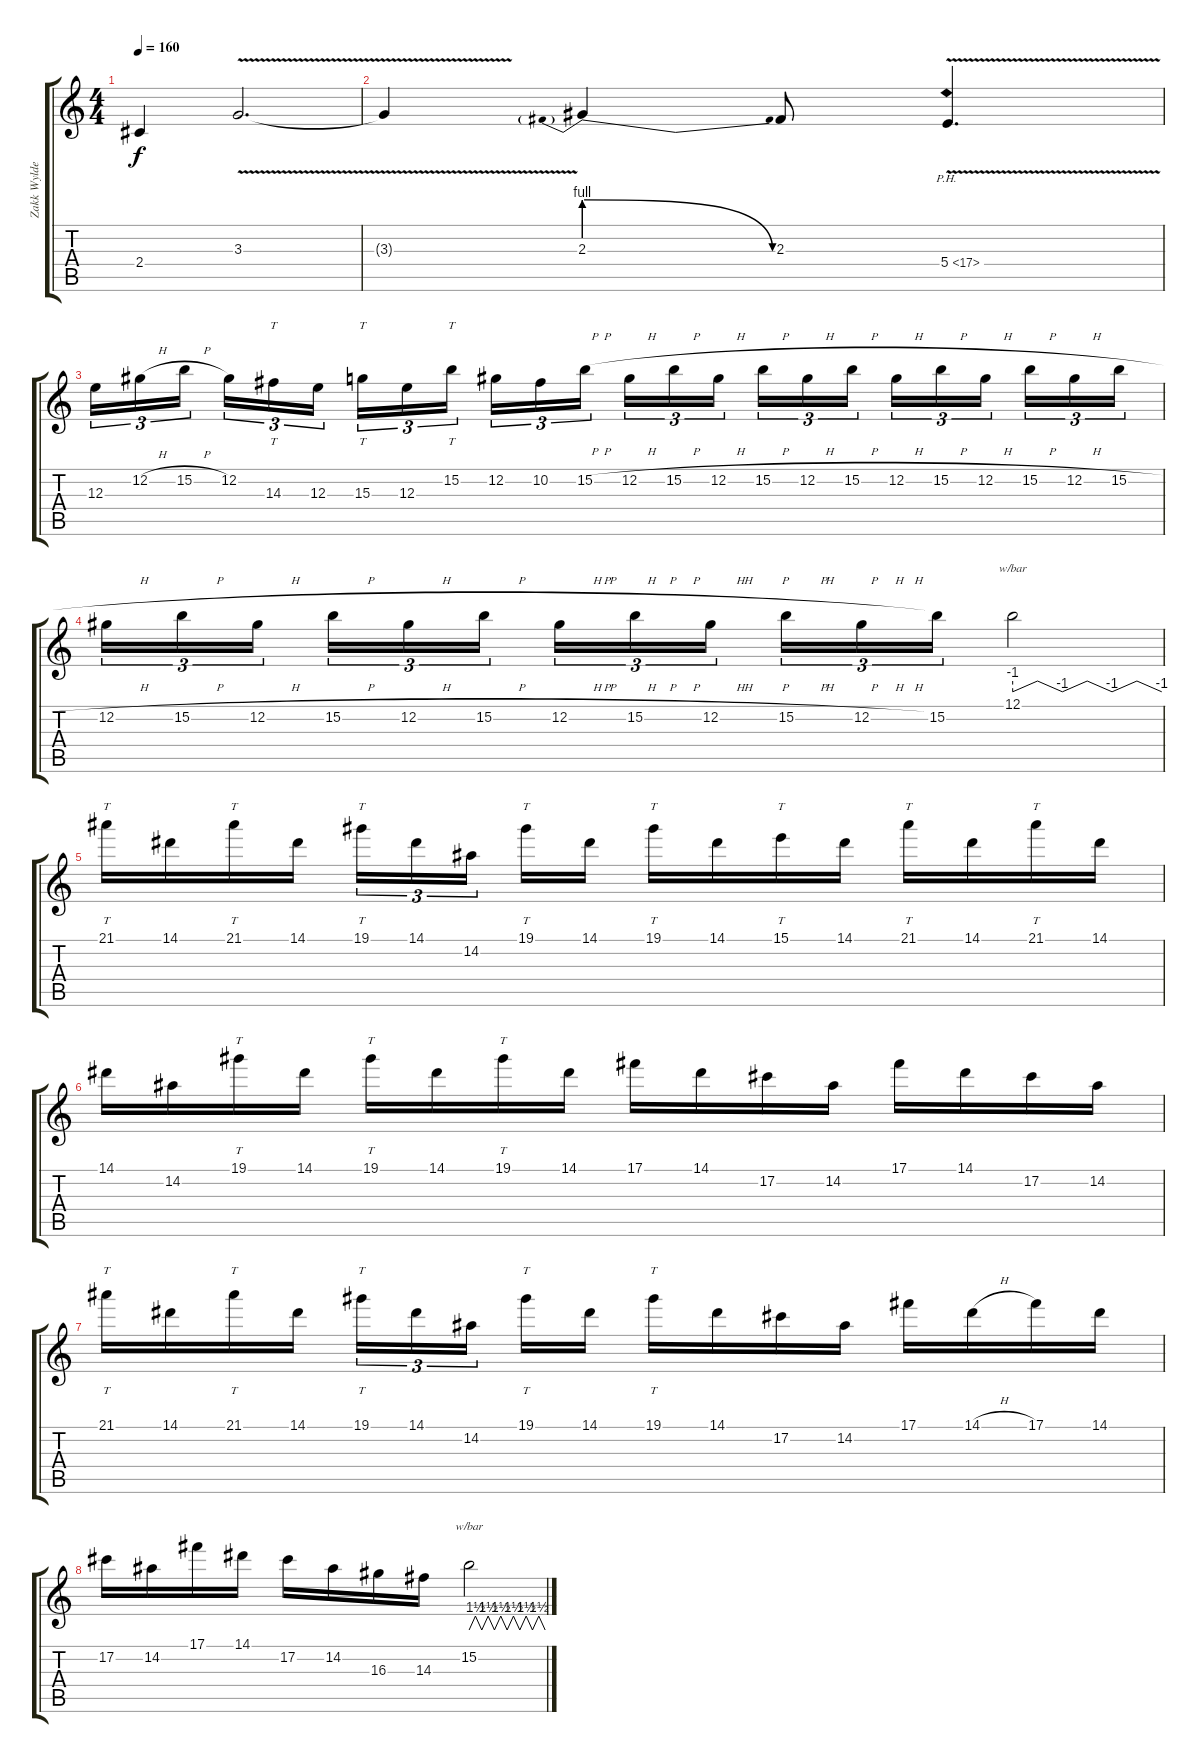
\track ("Zakk Wylde" "Zakk Wylde") {instrument overdrivenguitar}
\staff {score tabs}
\tuning (Db4 Ab3 E3 B2 Gb2 B1) {hide}
\ts (4 4)
\tempo 160
\clef g2
\ks c
2.4.4{dy f} 3.3{v}.2{d} |
3.3{t}.4 2.3{be (prebendrelease 0 4 60 0)}.4 2.3.8 5.4{ph 12 v}.4{d} |
12.3.16{tu (3 2)} 12.2{h}.16{tu (3 2)} 15.2{h}.16{tu (3 2) beam splitsecondary} 12.2.16{tu (3 2)} 14.3.16{tt tu (3 2)} 12.3.16{tu (3 2)} 15.3.16{tt tu (3 2)} 12.3.16{tu (3 2)} 15.2.16{tt tu (3 2) beam splitsecondary} 12.2.16{tu (3 2)} 10.2.16{tu (3 2)} 15.2{h}.16{tu (3 2)} 12.2{h}.16{tu (3 2)} 15.2{h}.16{tu (3 2)} 12.2{h}.16{tu (3 2) beam splitsecondary} 15.2{h}.16{tu (3 2)} 12.2{h}.16{tu (3 2)} 15.2{h}.16{tu (3 2)} 12.2{h}.16{tu (3 2)} 15.2{h}.16{tu (3 2)} 12.2{h}.16{tu (3 2) beam splitsecondary} 15.2{h}.16{tu (3 2)} 12.2{h}.16{tu (3 2)} 15.2{h}.16{tu (3 2)} |
12.2{h}.16{tu (3 2)} 15.2{h}.16{tu (3 2)} 12.2{h}.16{tu (3 2) beam splitsecondary} 15.2{h}.16{tu (3 2)} 12.2{h}.16{tu (3 2)} 15.2{h}.16{tu (3 2)} 12.2{h}.16{tu (3 2)} 15.2{h}.16{tu (3 2)} 12.2{h}.16{tu (3 2) beam splitsecondary} 15.2{h}.16{tu (3 2)} 12.2{h}.16{tu (3 2)} 15.2.16{tu (3 2)} 12.1.2{tbe (custom default 0 -4 10 0 20 -4 30 0 40 -4 50 0 60 -4)} |
21.1.16{tt} 14.1.16 21.1.16{tt} 14.1.16 19.1.16{tt tu (3 2)} 14.1.16{tu (3 2)} 14.2.16{tu (3 2) beam splitsecondary} 19.1.16{tt} 14.1.16 19.1.16{tt} 14.1.16 15.1.16{tt} 14.1.16 21.1.16{tt} 14.1.16 21.1.16{tt} 14.1.16 |
14.1.16 14.2.16 19.1.16{tt} 14.1.16 19.1.16{tt} 14.1.16 19.1.16{tt} 14.1.16 17.1.16 14.1.16 17.2.16 14.2.16 17.1.16 14.1.16 17.2.16 14.2.16 |
21.1.16{tt} 14.1.16 21.1.16{tt} 14.1.16 19.1.16{tt tu (3 2)} 14.1.16{tu (3 2)} 14.2.16{tu (3 2) beam splitsecondary} 19.1.16{tt} 14.1.16 19.1.16{tt} 14.1.16 17.2.16 14.2.16 17.1.16 14.1{h}.16 17.1.16 14.1.16 |
17.2.16 14.2.16 17.1.16 14.1.16 17.2.16 14.2.16 16.3.16 14.3.16 15.2.2{tbe (custom default 0 0 5 6 10 0 15 6 20 0 25 6 30 0 35 6 40 0 45 6 50 0 55 6 60 0)}
